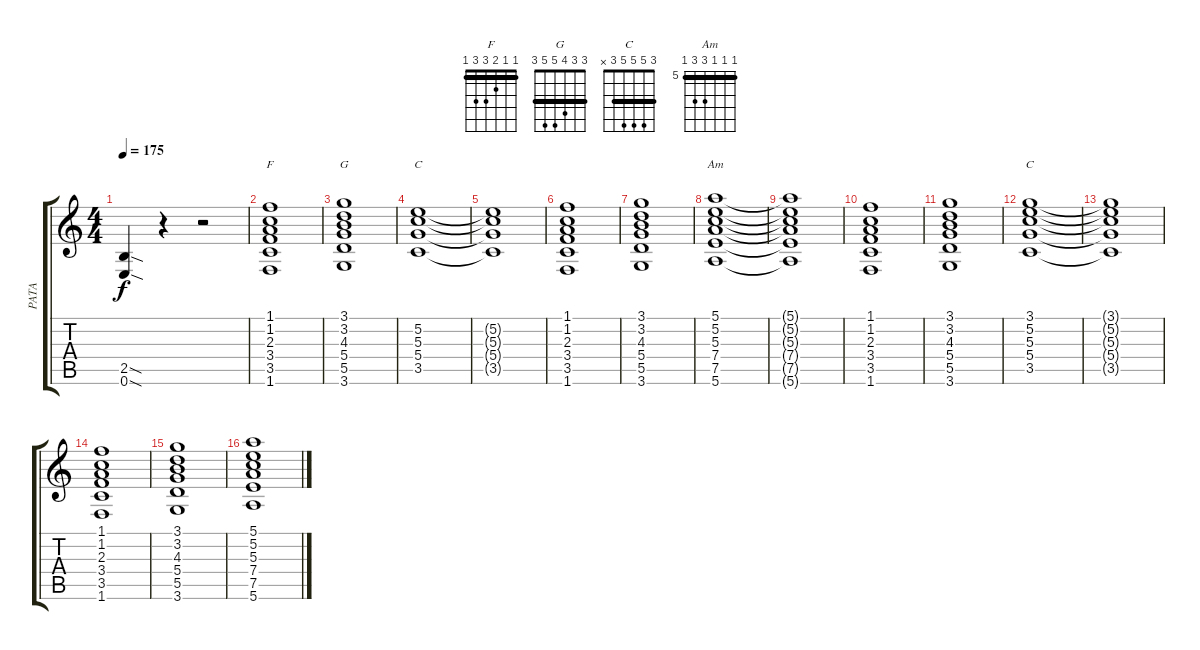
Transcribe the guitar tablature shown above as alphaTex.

\track ("PATA" "PATA") {instrument distortionguitar}
\staff {score tabs}
\tuning (E4 B3 G3 D3 A2 E2) {hide}
\chord ("F" 1 1 2 3 3 1) {barre 1}
\chord ("G" 3 3 4 5 5 3) {barre 3}
\chord ("C" x 5 5 5 3 x) {barre 5}
\chord ("Am" 5 5 5 7 7 5) {firstfret 5 barre 5}
\chord ("C" 3 5 5 5 3 x) {barre 3}
\ts (4 4)
\tempo 175
\clef g2
\ks c
(2.5{sod} 0.6{sod}).4{dy f} r.4 r.2 |
(1.1 1.2 2.3 3.4 3.5 1.6).1{ch "F" instrument electricguitarclean} |
(3.1 3.2 4.3 5.4 5.5 3.6).1{ch "G"} |
(5.2 5.3 5.4 3.5).1{ch "C"} |
(5.2{t} 5.3{t} 5.4{t} 3.5{t}).1 |
(1.1 1.2 2.3 3.4 3.5 1.6).1 |
(3.1 3.2 4.3 5.4 5.5 3.6).1 |
(5.1 5.2 5.3 7.4 7.5 5.6).1{ch "Am"} |
(5.1{t} 5.2{t} 5.3{t} 7.4{t} 7.5{t} 5.6{t}).1 |
(1.1 1.2 2.3 3.4 3.5 1.6).1 |
(3.1 3.2 4.3 5.4 5.5 3.6).1 |
(3.1 5.2 5.3 5.4 3.5).1{ch "C"} |
(3.1{t} 5.2{t} 5.3{t} 5.4{t} 3.5{t}).1 |
(1.1 1.2 2.3 3.4 3.5 1.6).1 |
(3.1 3.2 4.3 5.4 5.5 3.6).1 |
(5.1 5.2 5.3 7.4 7.5 5.6).1
